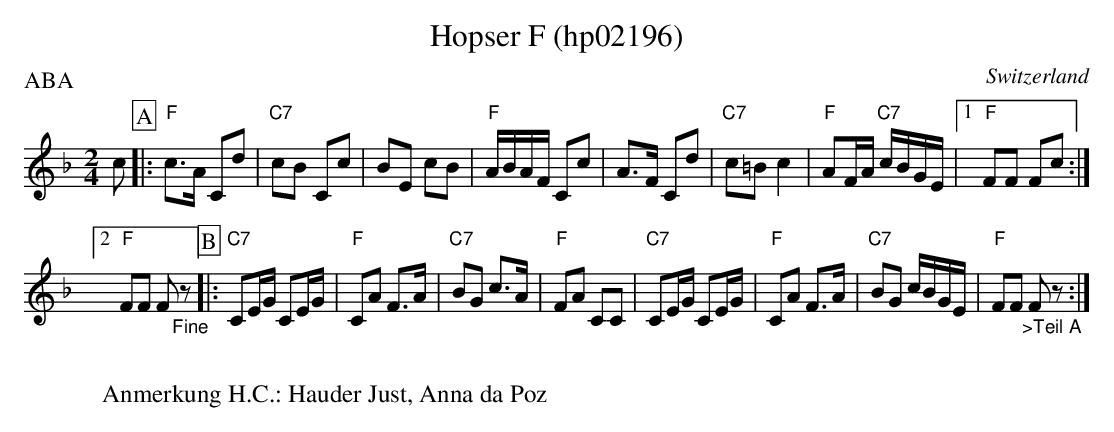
X:1
T:Hopser F (hp02196)
O:Switzerland
P:ABA
M:2/4
L:1/8
K:F major
c [P:A] |: "F"c>A Cd | "C7"cB Cc | BE cB | "F"A/B/A/F/ Cc | A>F Cd |  "C7"c=Bc2 | "F"AF/A/ "C7"c/B/G/E/ |1 "F"FF Fc :|2
"F"FF F"_Fine"z [P:B] |: "C7"CE/G/ CE/G/ | "F"CA F>A | "C7"BG c>A | "F"FA CC | "C7"CE/G/ CE/G/ | "F"CA F>A | "C7"BG c/B/G/E/ | "F"FF "_>Teil A"Fz :|
W:
W:Anmerkung H.C.: Hauder Just, Anna da Poz
